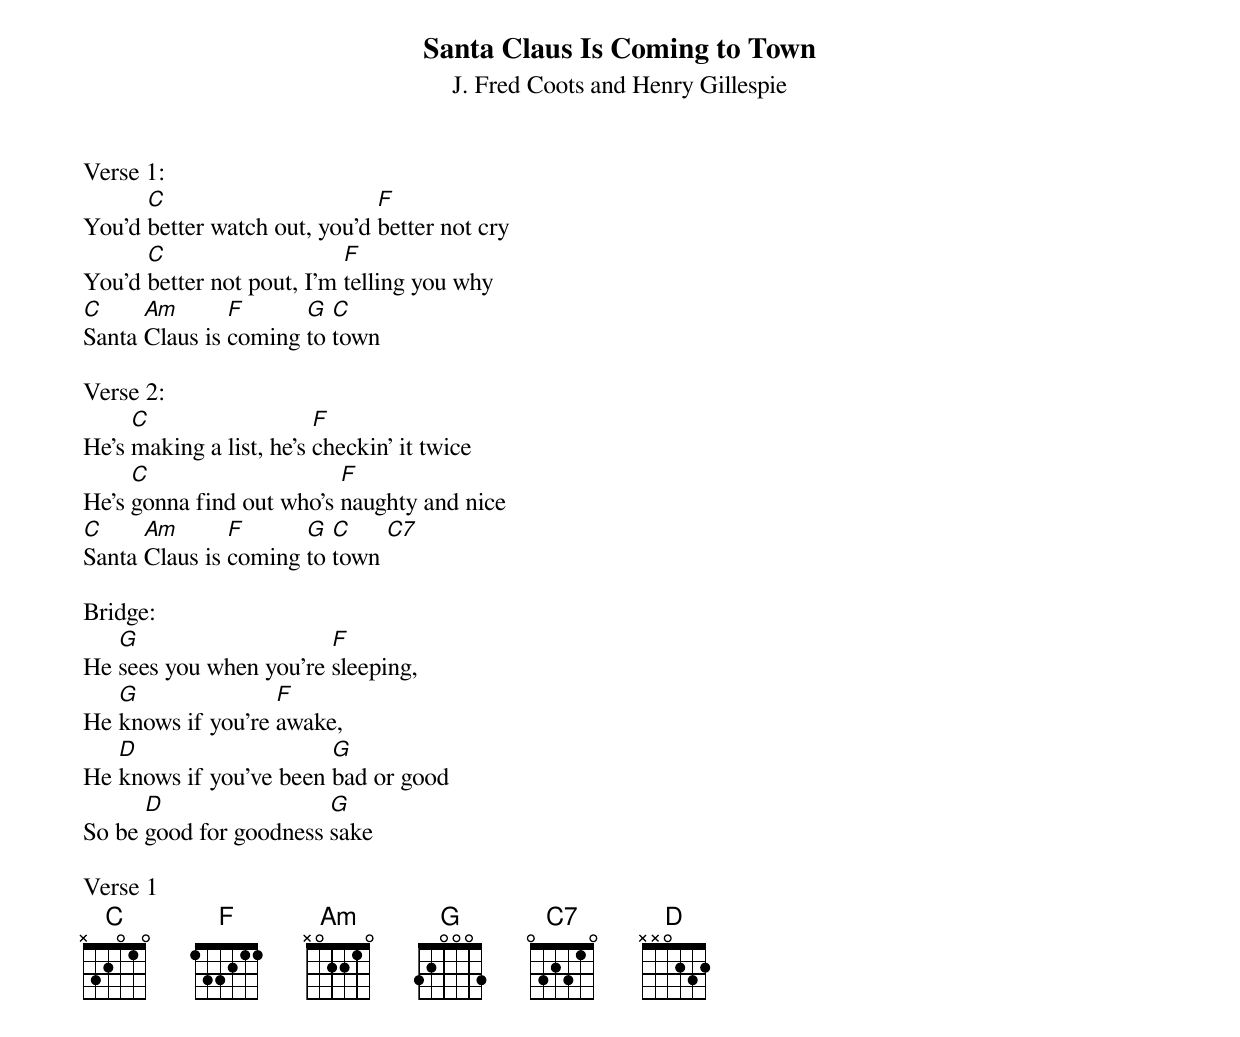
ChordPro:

{t:Santa Claus Is Coming to Town}
{st:J. Fred Coots and Henry Gillespie}

Verse 1:
You'd [C]better watch out, you'd [F]better not cry
You'd [C]better not pout, I'm [F]telling you why
[C]Santa [Am]Claus is [F]coming [G]to [C]town

Verse 2:
He's [C]making a list, he's [F]checkin' it twice
He's [C]gonna find out who's [F]naughty and nice
[C]Santa [Am]Claus is [F]coming [G]to [C]town [C7]

Bridge:
He [G]sees you when you're [F]sleeping,
He [G]knows if you're [F]awake,
He [D]knows if you've been [G]bad or good
So be [D]good for goodness [G]sake

Verse 1
